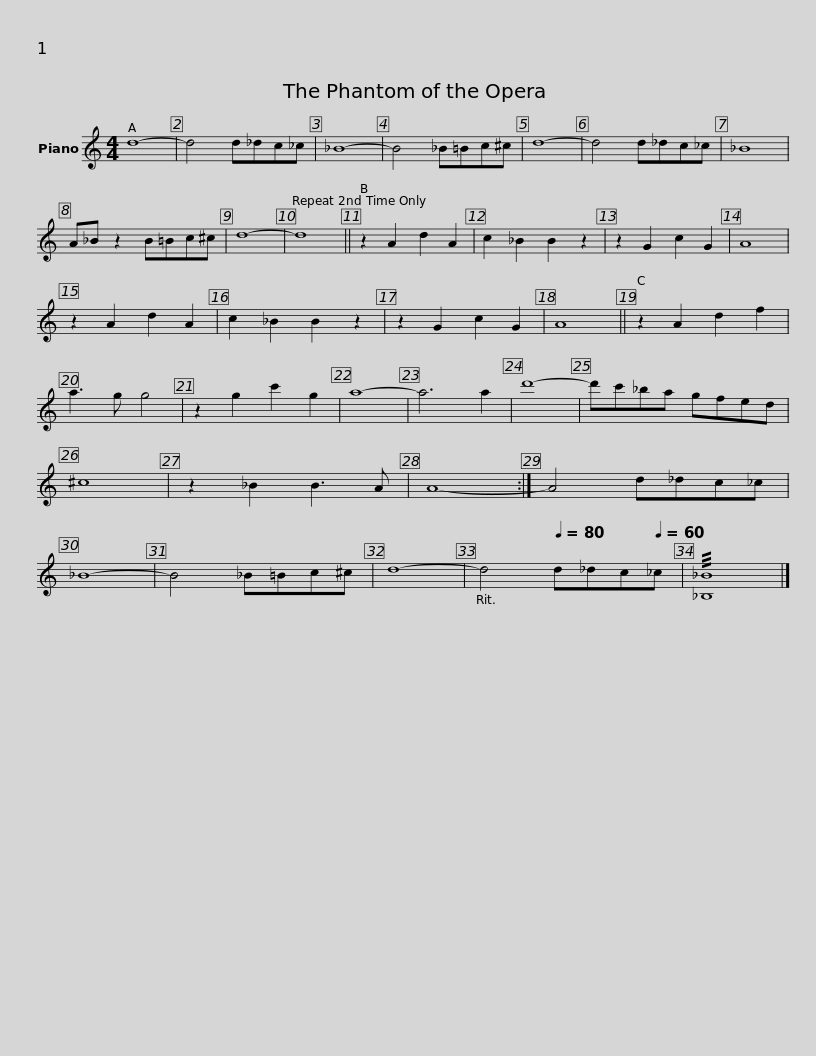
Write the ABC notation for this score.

X:1
L:1/8
M:4/4
I:linebreak $
K:C
V:1 treble
V:1
 d8- | d4 d_dc_c | _B8- | B4 _B=Bc^c | d8- | %5
 d4 d_dc_c | _B8 | A_B z2 B=Bc^c | d8- |$ d8 || %10
 z2 A2 d2 A2 | c2 _B2 B2 z2 | z2 G2 c2 G2 | A8 | z2 A2 d2 A2 | %15
 c2 _B2 B2 z2 | z2 G2 c2 G2 | A8 || z2 A2 d2 f2 |$ a3 g g4 | %20
 z2 g2 c'2 g2 | a8- | a6 a2 | d'8- | d'c'_ba gfed | %25
 ^c8 | z2 _B2 B3 A | A8- :|$ A4 d_dc_c | _B8- | %30
 B4 _B=Bc^c | d8- |[Q:1/4=120] d4[Q:1/4=80] d_d[Q:1/4=70]c[Q:1/4=60]_c | !///![_B,_B]8 |] %34
